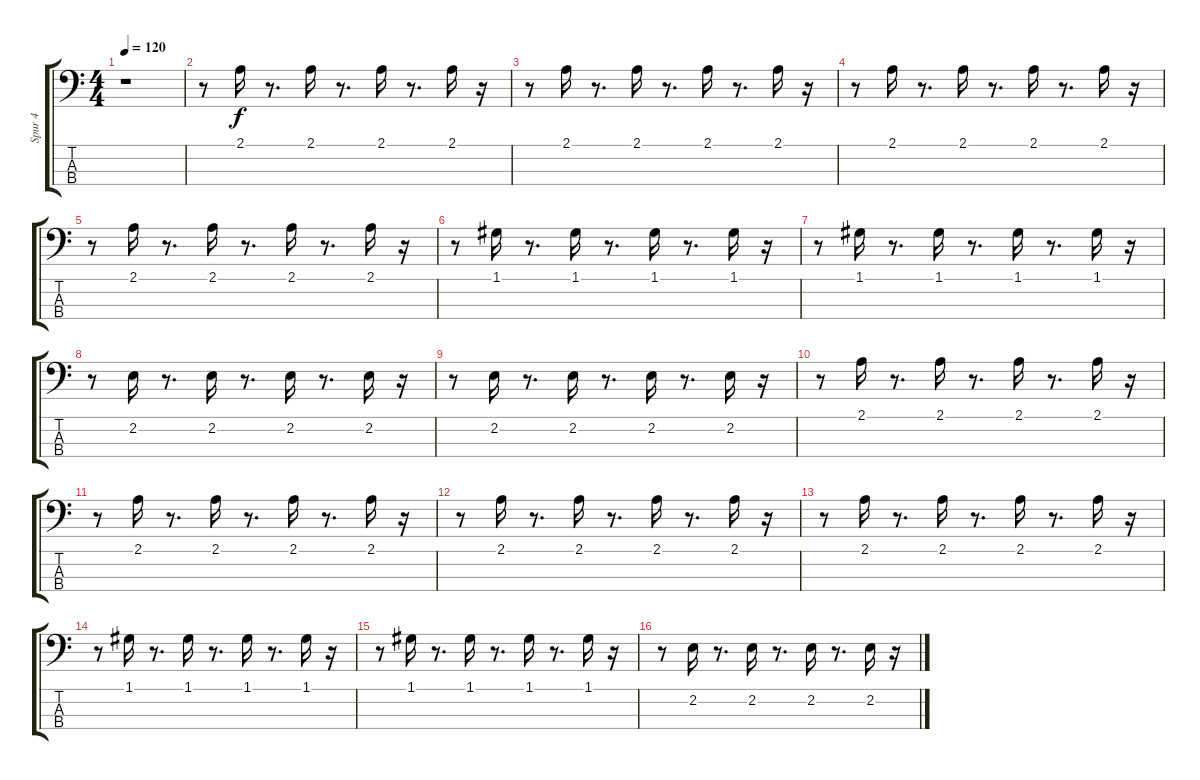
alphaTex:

\track ("Spur 4" "Spur 4") {instrument synthbass2}
\staff {score tabs}
\tuning (G2 D2 A1 E1) {hide}
\ts (4 4)
\tempo 120
\clef f4
\ks c
r.1{dy f instrument synthbass2} |
r.8 2.1.16 r.8{d} 2.1.16 r.8{d} 2.1.16 r.8{d} 2.1.16 r.16 |
r.8 2.1.16 r.8{d} 2.1.16 r.8{d} 2.1.16 r.8{d} 2.1.16 r.16 |
r.8 2.1.16 r.8{d} 2.1.16 r.8{d} 2.1.16 r.8{d} 2.1.16 r.16 |
r.8 2.1.16 r.8{d} 2.1.16 r.8{d} 2.1.16 r.8{d} 2.1.16 r.16 |
r.8 1.1.16 r.8{d} 1.1.16 r.8{d} 1.1.16 r.8{d} 1.1.16 r.16 |
r.8 1.1.16 r.8{d} 1.1.16 r.8{d} 1.1.16 r.8{d} 1.1.16 r.16 |
r.8 2.2.16 r.8{d} 2.2.16 r.8{d} 2.2.16 r.8{d} 2.2.16 r.16 |
r.8 2.2.16 r.8{d} 2.2.16 r.8{d} 2.2.16 r.8{d} 2.2.16 r.16 |
r.8 2.1.16 r.8{d} 2.1.16 r.8{d} 2.1.16 r.8{d} 2.1.16 r.16 |
r.8 2.1.16 r.8{d} 2.1.16 r.8{d} 2.1.16 r.8{d} 2.1.16 r.16 |
r.8 2.1.16 r.8{d} 2.1.16 r.8{d} 2.1.16 r.8{d} 2.1.16 r.16 |
r.8 2.1.16 r.8{d} 2.1.16 r.8{d} 2.1.16 r.8{d} 2.1.16 r.16 |
r.8 1.1.16 r.8{d} 1.1.16 r.8{d} 1.1.16 r.8{d} 1.1.16 r.16 |
r.8 1.1.16 r.8{d} 1.1.16 r.8{d} 1.1.16 r.8{d} 1.1.16 r.16 |
r.8 2.2.16 r.8{d} 2.2.16 r.8{d} 2.2.16 r.8{d} 2.2.16 r.16
